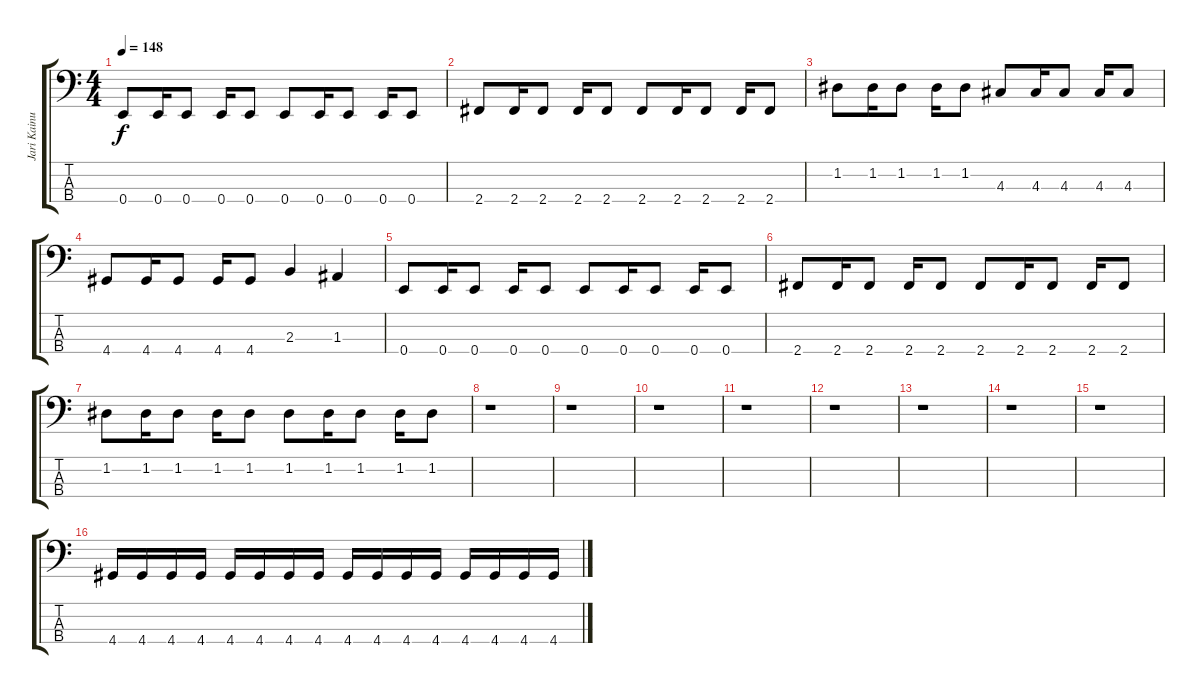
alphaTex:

\track ("Jari Kainulainen" "Jari Kainu") {instrument electricbassfinger}
\staff {score tabs}
\tuning (G2 D2 A1 E1) {hide}
\ts (4 4)
\tempo 148
\clef f4
\ks c
0.4.8{dy f} 0.4.16 0.4.8 0.4.16 0.4.8 0.4.8 0.4.16 0.4.8 0.4.16 0.4.8 |
2.4.8 2.4.16 2.4.8 2.4.16 2.4.8 2.4.8 2.4.16 2.4.8 2.4.16 2.4.8 |
1.2.8 1.2.16 1.2.8 1.2.16 1.2.8 4.3.8 4.3.16 4.3.8 4.3.16 4.3.8 |
4.4.8 4.4.16 4.4.8 4.4.16 4.4.8 2.3.4 1.3.4 |
0.4.8 0.4.16 0.4.8 0.4.16 0.4.8 0.4.8 0.4.16 0.4.8 0.4.16 0.4.8 |
2.4.8 2.4.16 2.4.8 2.4.16 2.4.8 2.4.8 2.4.16 2.4.8 2.4.16 2.4.8 |
1.2.8 1.2.16 1.2.8 1.2.16 1.2.8 1.2.8 1.2.16 1.2.8 1.2.16 1.2.8 |
r.1 |
r.1 |
r.1 |
r.1 |
r.1 |
r.1 |
r.1 |
r.1 |
4.4.16 4.4.16 4.4.16 4.4.16 4.4.16 4.4.16 4.4.16 4.4.16 4.4.16 4.4.16 4.4.16 4.4.16 4.4.16 4.4.16 4.4.16 4.4.16
